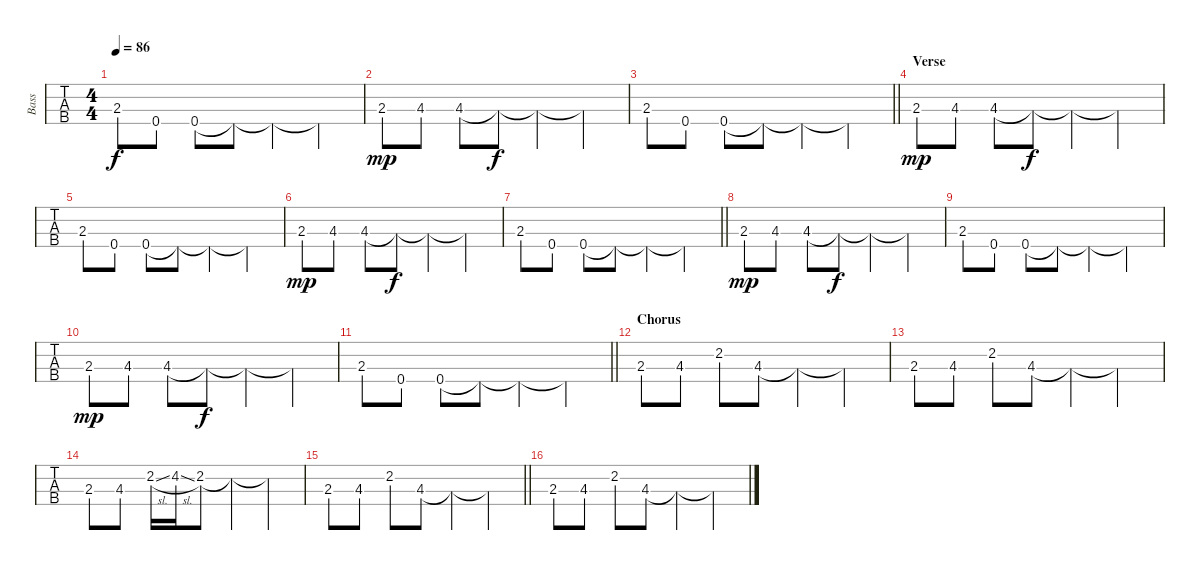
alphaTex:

\track ("Bass" "Bass") {instrument electricbassfinger}
\staff {tabs}
\tuning (G2 D2 A1 E1) {hide}
\ts (4 4)
\tempo 86
\clef f4
\ks c
2.3.8{dy f} 0.4.8 0.4.8 0.4{t}.8 0.4{t}.4 0.4{t}.4 |
2.3.8{dy mp} 4.3.8 4.3.8 4.3{t}.8{dy f} 4.3{t}.4 4.3{t}.4 |
\barLineRight lightlight
2.3.8 0.4.8 0.4.8 0.4{t}.8 0.4{t}.4 0.4{t}.4 |
\section ("" "Verse")
2.3.8{dy mp} 4.3.8 4.3.8 4.3{t}.8{dy f} 4.3{t}.4 4.3{t}.4 |
2.3.8 0.4.8 0.4.8 0.4{t}.8 0.4{t}.4 0.4{t}.4 |
2.3.8{dy mp} 4.3.8 4.3.8 4.3{t}.8{dy f} 4.3{t}.4 4.3{t}.4 |
\barLineRight lightlight
2.3.8 0.4.8 0.4.8 0.4{t}.8 0.4{t}.4 0.4{t}.4 |
2.3.8{dy mp} 4.3.8 4.3.8 4.3{t}.8{dy f} 4.3{t}.4 4.3{t}.4 |
2.3.8 0.4.8 0.4.8 0.4{t}.8 0.4{t}.4 0.4{t}.4 |
2.3.8{dy mp} 4.3.8 4.3.8 4.3{t}.8{dy f} 4.3{t}.4 4.3{t}.4 |
\barLineRight lightlight
2.3.8 0.4.8 0.4.8 0.4{t}.8 0.4{t}.4 0.4{t}.4 |
\section ("" "Chorus")
2.3.8 4.3.8 2.2.8 4.3.8 4.3{t}.4 4.3{t}.4 |
2.3.8 4.3.8 2.2.8 4.3.8 4.3{t}.4 4.3{t}.4 |
2.3.8 4.3.8 2.2{sl}.16 4.2{sl}.16 2.2.8 2.2{t}.4 2.2{t}.4 |
\barLineRight lightlight
2.3.8 4.3.8 2.2.8 4.3.8 4.3{t}.4 4.3{t}.4 |
2.3.8 4.3.8 2.2.8 4.3.8 4.3{t}.4 4.3{t}.4
